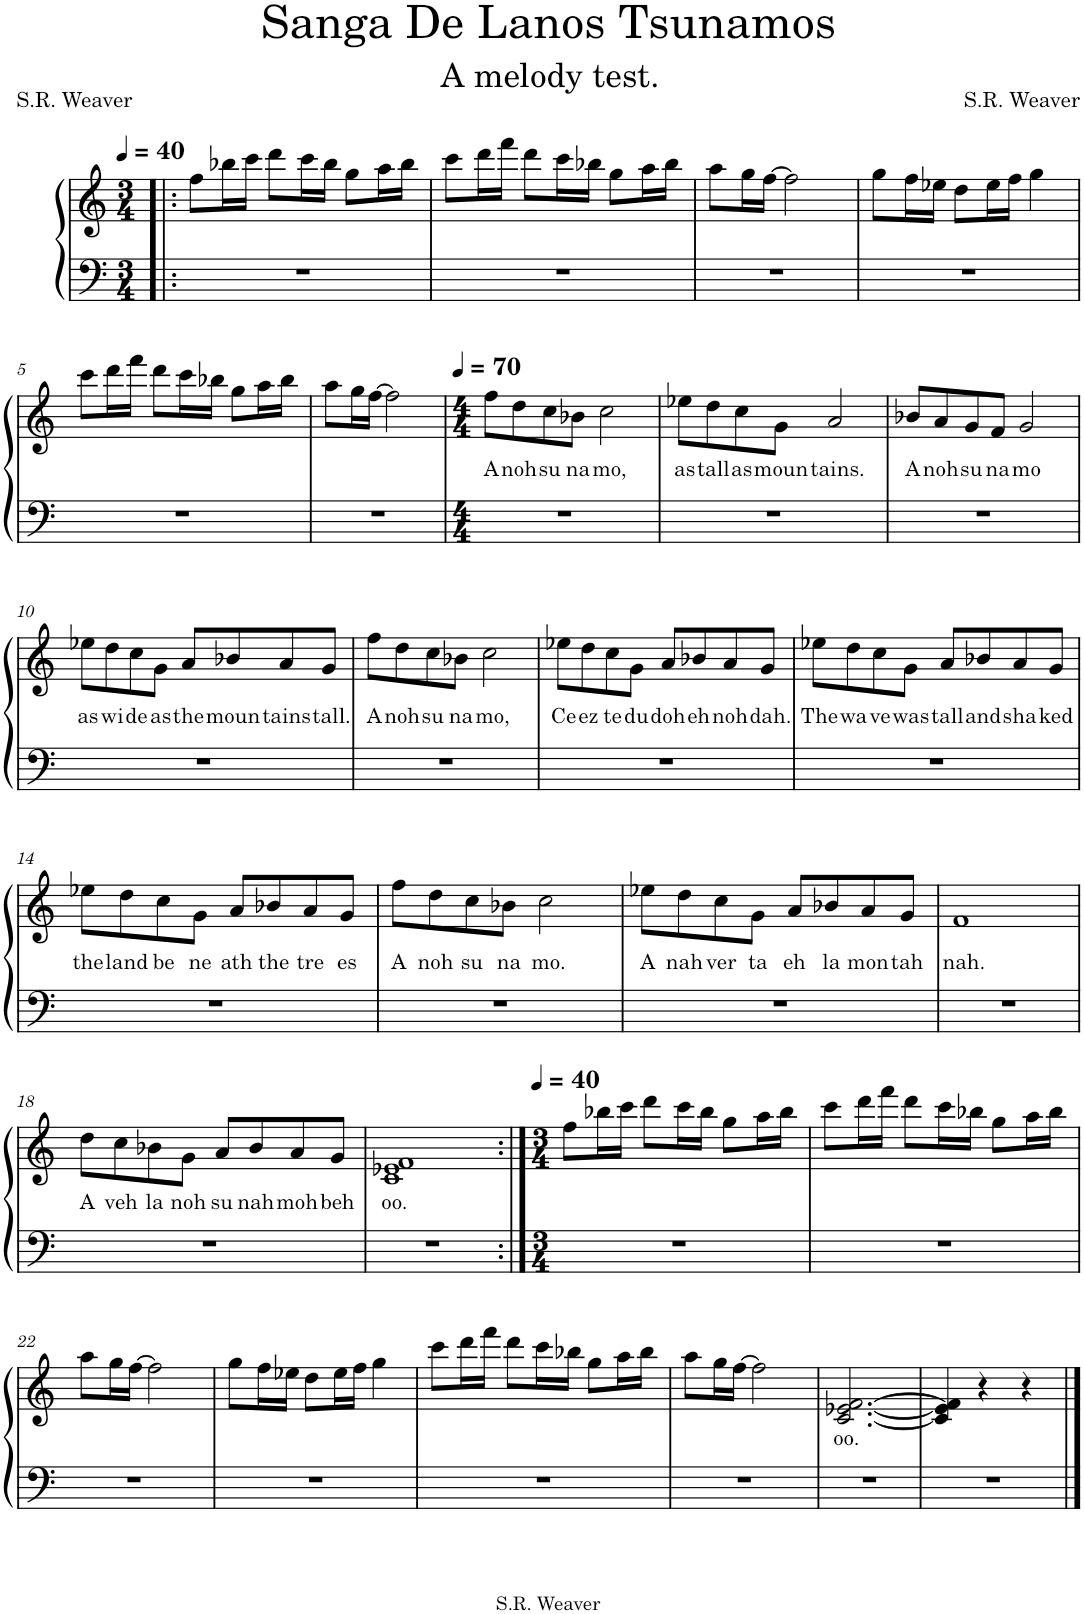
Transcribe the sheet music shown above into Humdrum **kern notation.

**kern	**kern	**text
*part1	*part1	*part1
*staff2	*staff1	*staff1
*I"Piano	*	*
*I'Pno.	*	*
*clefF4	*clefG2	*
*k[]	*k[]	*
*M3/4	*M3/4	*
*MM40	*MM40	*
=1!|:	=1!|:	=1!|:
2.r	8ff\L	.
.	16bb-X\L	.
.	16ccc\JJ	.
.	8ddd\L	.
.	16ccc\L	.
.	16bb-\JJ	.
.	8gg\L	.
.	16aa\L	.
.	16bb-\JJ	.
=2	=2	=2
2.r	8ccc\L	.
.	16ddd\L	.
.	16fff\JJ	.
.	8ddd\L	.
.	16ccc\L	.
.	16bb-X\JJ	.
.	8gg\L	.
.	16aa\L	.
.	16bb-\JJ	.
=3	=3	=3
2.r	8aa\L	.
.	16gg\L	.
.	[16ff\JJ	.
.	2ff\]	.
=4	=4	=4
2.r	8gg\L	.
.	16ff\L	.
.	16ee-X\JJ	.
.	8dd\L	.
.	16ee-\L	.
.	16ff\JJ	.
.	4gg\	.
!!LO:LB:g=z
=5	=5	=5
2.r	8ccc\L	.
.	16ddd\L	.
.	16fff\JJ	.
.	8ddd\L	.
.	16ccc\L	.
.	16bb-X\JJ	.
.	8gg\L	.
.	16aa\L	.
.	16bb-\JJ	.
=6	=6	=6
2.r	8aa\L	.
.	16gg\L	.
.	[16ff\JJ	.
.	2ff\]	.
=7	=7	=7
*M4/4	*M4/4	*
*	*MM70	*
!	!	!LO:LY:b
1r	8ff\L	A
!	!	!LO:LY:b
.	8dd\	noh
!	!	!LO:LY:b
.	8cc\	su
!	!	!LO:LY:b
.	8b-X\J	na
!	!	!LO:LY:b
.	2cc\	mo,
=8	=8	=8
!	!	!LO:LY:b
1r	8ee-X\L	as
!	!	!LO:LY:b
.	8dd\	tall
!	!	!LO:LY:b
.	8cc\	as
!	!	!LO:LY:b
.	8g\J	moun
!	!	!LO:LY:b
.	2a/	tains.
=9	=9	=9
!	!	!LO:LY:b
1r	8b-X/L	A
!	!	!LO:LY:b
.	8a/	noh
!	!	!LO:LY:b
.	8g/	su
!	!	!LO:LY:b
.	8f/J	na
!	!	!LO:LY:b
.	2g/	mo
!!LO:LB:g=z
=10	=10	=10
!	!	!LO:LY:b
1r	8ee-X\L	as
!	!	!LO:LY:b
.	8dd\	wi
!	!	!LO:LY:b
.	8cc\	de
!	!	!LO:LY:b
.	8g\J	as
!	!	!LO:LY:b
.	8a/L	the
!	!	!LO:LY:b
.	8b-X/	moun
!	!	!LO:LY:b
.	8a/	tains
!	!	!LO:LY:b
.	8g/J	tall.
=11	=11	=11
!	!	!LO:LY:b
1r	8ff\L	A
!	!	!LO:LY:b
.	8dd\	noh
!	!	!LO:LY:b
.	8cc\	su
!	!	!LO:LY:b
.	8b-X\J	na
!	!	!LO:LY:b
.	2cc\	mo,
=12	=12	=12
!	!	!LO:LY:b
1r	8ee-X\L	Ce
!	!	!LO:LY:b
.	8dd\	ez
!	!	!LO:LY:b
.	8cc\	te
!	!	!LO:LY:b
.	8g\J	du
!	!	!LO:LY:b
.	8a/L	doh
!	!	!LO:LY:b
.	8b-X/	eh
!	!	!LO:LY:b
.	8a/	noh
!	!	!LO:LY:b
.	8g/J	dah.
=13	=13	=13
!	!	!LO:LY:b
1r	8ee-X\L	The
!	!	!LO:LY:b
.	8dd\	wa
!	!	!LO:LY:b
.	8cc\	ve
!	!	!LO:LY:b
.	8g\J	was
!	!	!LO:LY:b
.	8a/L	tall
!	!	!LO:LY:b
.	8b-X/	and
!	!	!LO:LY:b
.	8a/	sha
!	!	!LO:LY:b
.	8g/J	ked
!!LO:LB:g=z
=14	=14	=14
!	!	!LO:LY:b
1r	8ee-X\L	the
!	!	!LO:LY:b
.	8dd\	land
!	!	!LO:LY:b
.	8cc\	be
!	!	!LO:LY:b
.	8g\J	ne
!	!	!LO:LY:b
.	8a/L	ath
!	!	!LO:LY:b
.	8b-X/	the
!	!	!LO:LY:b
.	8a/	tre
!	!	!LO:LY:b
.	8g/J	es
=15	=15	=15
!	!	!LO:LY:b
1r	8ff\L	A
!	!	!LO:LY:b
.	8dd\	noh
!	!	!LO:LY:b
.	8cc\	su
!	!	!LO:LY:b
.	8b-X\J	na
!	!	!LO:LY:b
.	2cc\	mo.
=16	=16	=16
!	!	!LO:LY:b
1r	8ee-X\L	A
!	!	!LO:LY:b
.	8dd\	nah
!	!	!LO:LY:b
.	8cc\	ver
!	!	!LO:LY:b
.	8g\J	ta
!	!	!LO:LY:b
.	8a/L	eh
!	!	!LO:LY:b
.	8b-X/	la
!	!	!LO:LY:b
.	8a/	mon
!	!	!LO:LY:b
.	8g/J	tah
=17	=17	=17
!	!	!LO:LY:b
1r	1f	nah.
!!LO:LB:g=z
=18	=18	=18
!	!	!LO:LY:b
1r	8dd\L	A
!	!	!LO:LY:b
.	8cc\	veh
!	!	!LO:LY:b
.	8b-X\	la
!	!	!LO:LY:b
.	8g\J	noh
!	!	!LO:LY:b
.	8a/L	su
!	!	!LO:LY:b
.	8b-/	nah
!	!	!LO:LY:b
.	8a/	moh
!	!	!LO:LY:b
.	8g/J	beh
=19	=19	=19
!	!	!LO:LY:b
1r	1c 1e-X 1f	oo.
=20:|!	=20:|!	=20:|!
*M3/4	*M3/4	*
*	*MM40	*
2.r	8ff\L	.
.	16bb-X\L	.
.	16ccc\JJ	.
.	8ddd\L	.
.	16ccc\L	.
.	16bb-\JJ	.
.	8gg\L	.
.	16aa\L	.
.	16bb-\JJ	.
=21	=21	=21
2.r	8ccc\L	.
.	16ddd\L	.
.	16fff\JJ	.
.	8ddd\L	.
.	16ccc\L	.
.	16bb-X\JJ	.
.	8gg\L	.
.	16aa\L	.
.	16bb-\JJ	.
!!LO:LB:g=z
=22	=22	=22
2.r	8aa\L	.
.	16gg\L	.
.	[16ff\JJ	.
.	2ff\]	.
=23	=23	=23
2.r	8gg\L	.
.	16ff\L	.
.	16ee-X\JJ	.
.	8dd\L	.
.	16ee-\L	.
.	16ff\JJ	.
.	4gg\	.
=24	=24	=24
2.r	8ccc\L	.
.	16ddd\L	.
.	16fff\JJ	.
.	8ddd\L	.
.	16ccc\L	.
.	16bb-X\JJ	.
.	8gg\L	.
.	16aa\L	.
.	16bb-\JJ	.
=25	=25	=25
2.r	8aa\L	.
.	16gg\L	.
.	[16ff\JJ	.
.	2ff\]	.
=26	=26	=26
!	!	!LO:LY:b
2.r	[2.c/ [2.e-X/ [2.f/	oo.
=27	=27	=27
2.r	4c/] 4e-/] 4f/]	.
.	4r	.
.	4r	.
==	==	==
*-	*-	*-
